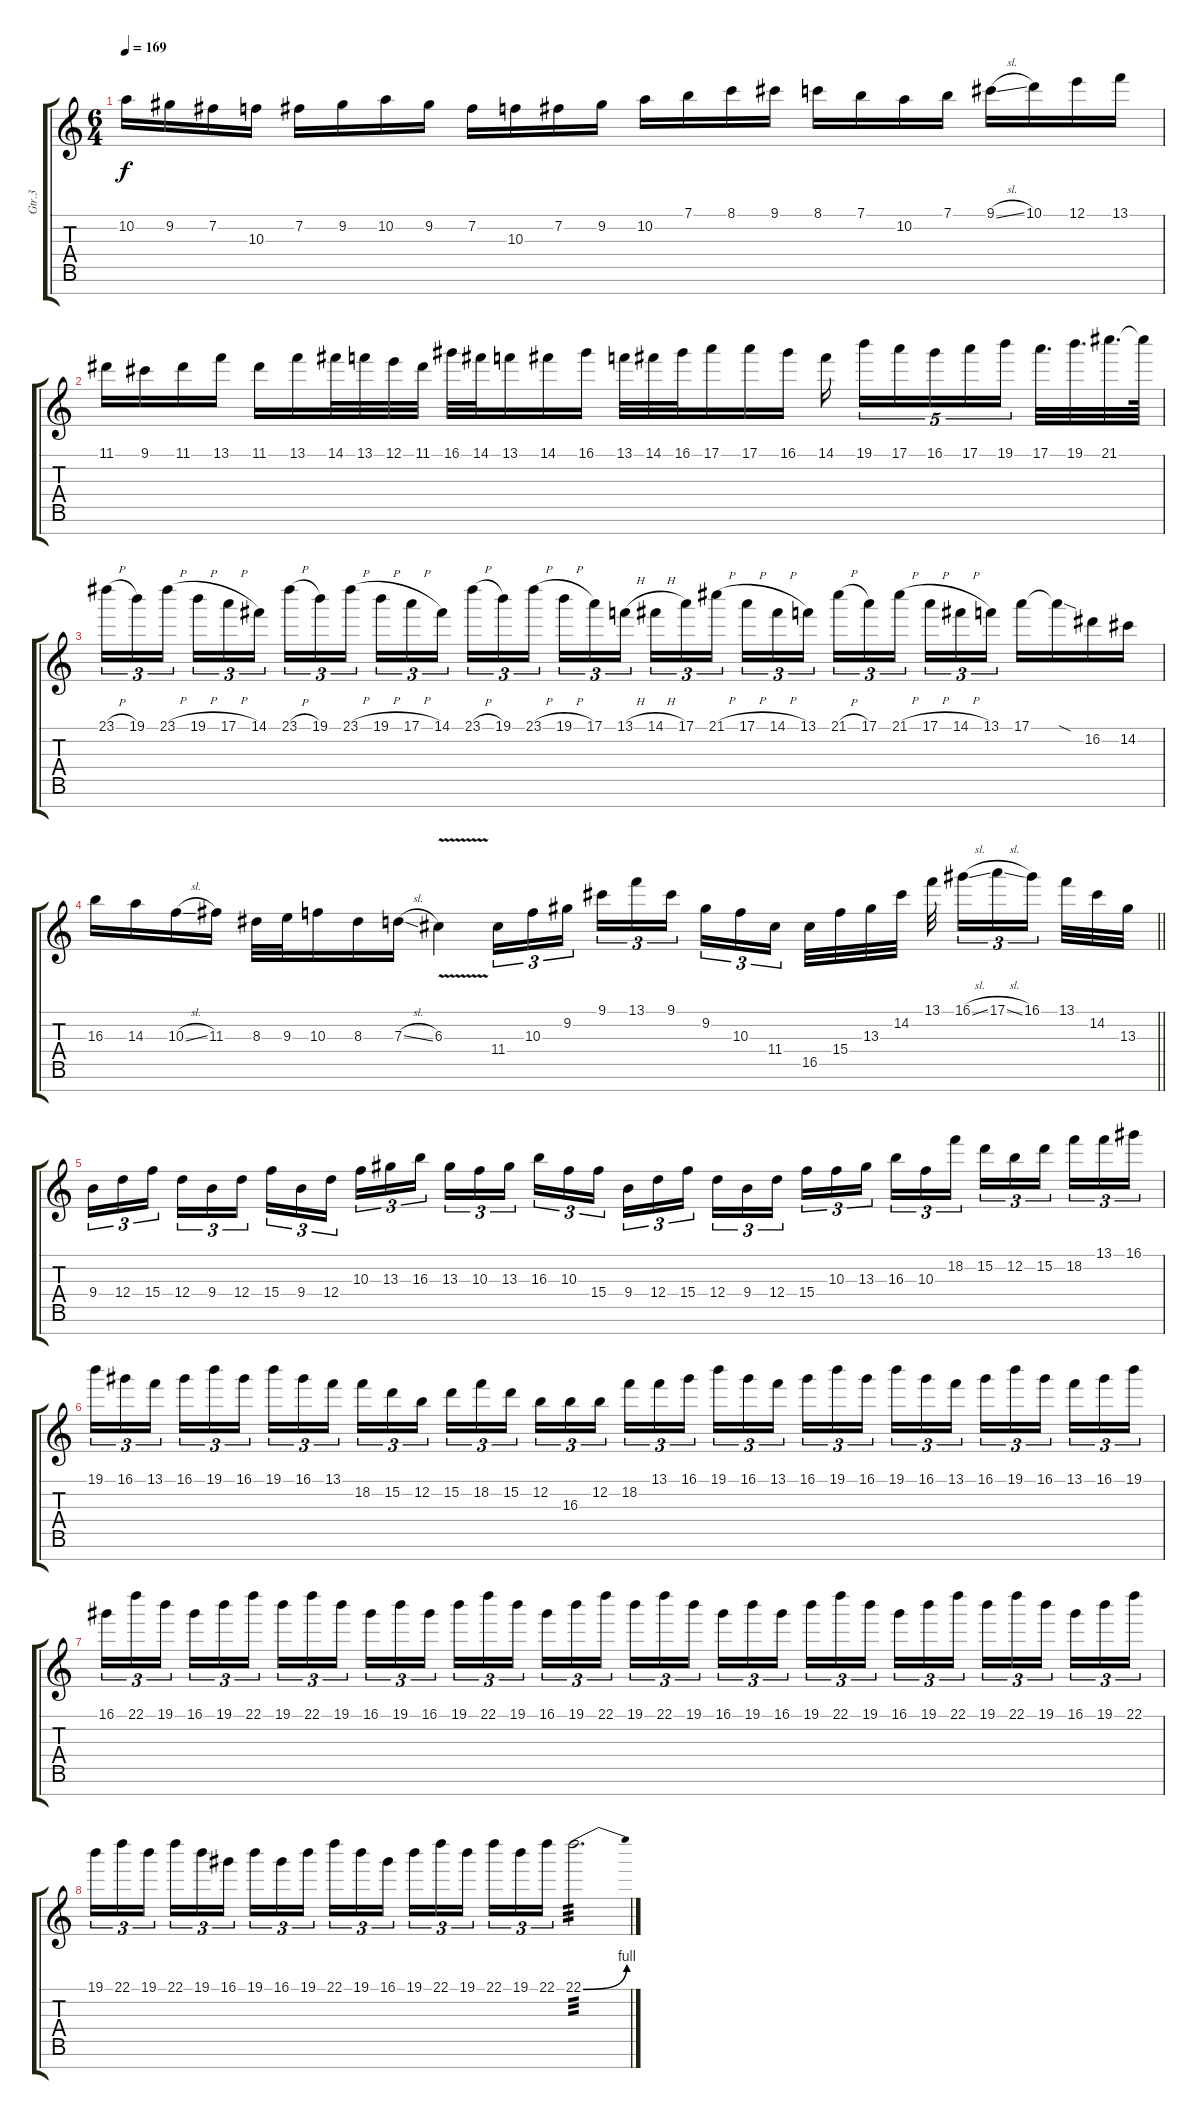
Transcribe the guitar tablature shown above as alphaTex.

\track ("Gtr.3" "Gtr.3") {instrument distortionguitar}
\staff {score tabs}
\tuning (E4 B3 G3 D3 A2 E2 B1) {hide}
\ts (6 4)
\tempo 169
\clef g2
\ks c
10.2.16{dy f} 9.2.16 7.2.16 10.3.16 7.2.16 9.2.16 10.2.16 9.2.16 7.2.16 10.3.16 7.2.16 9.2.16 10.2.16 7.1.16 8.1.16 9.1.16 8.1.16 7.1.16 10.2.16 7.1.16 9.1{sl}.16 10.1.16 12.1.16 13.1.16 |
11.1.16 9.1.16 11.1.16 13.1.16 11.1.16 13.1.16 14.1.32 13.1.32 12.1.32 11.1.32 16.1.32 14.1.32 13.1.16 14.1.16 16.1.16 13.1.32 14.1.32 16.1.32 17.1.16 17.1.16 16.1.16 14.1.16{beam splitsecondary} 19.1.16{tu (5 4)} 17.1.16{tu (5 4)} 16.1.16{tu (5 4)} 17.1.16{tu (5 4)} 19.1.16{tu (5 4) beam splitsecondary} 17.1.32{d} 19.1.32{d} 21.1.32{d} 21.1{t}.64 |
23.1{h}.16{tu (3 2)} 19.1.16{tu (3 2)} 23.1{h}.16{tu (3 2) beam splitsecondary} 19.1{h}.16{tu (3 2)} 17.1{h}.16{tu (3 2)} 14.1.16{tu (3 2) beam splitsecondary} 23.1{h}.16{tu (3 2)} 19.1.16{tu (3 2)} 23.1{h}.16{tu (3 2) beam splitsecondary} 19.1{h}.16{tu (3 2)} 17.1{h}.16{tu (3 2)} 14.1.16{tu (3 2) beam splitsecondary} 23.1{h}.16{tu (3 2)} 19.1.16{tu (3 2)} 23.1{h}.16{tu (3 2) beam splitsecondary} 19.1{h}.16{tu (3 2)} 17.1.16{tu (3 2)} 13.1{h}.16{tu (3 2)} 14.1{h}.16{tu (3 2)} 17.1.16{tu (3 2)} 21.1{h}.16{tu (3 2) beam splitsecondary} 17.1{h}.16{tu (3 2)} 14.1{h}.16{tu (3 2)} 13.1.16{tu (3 2) beam splitsecondary} 21.1{h}.16{tu (3 2)} 17.1.16{tu (3 2)} 21.1{h}.16{tu (3 2) beam splitsecondary} 17.1{h}.16{tu (3 2)} 14.1{h}.16{tu (3 2)} 13.1.16{tu (3 2) beam splitsecondary} 17.1.16 17.1{sod t}.16 16.2.16 14.2.16 |
\barLineRight lightlight
16.3.16 14.3.16 10.3{sl}.16 11.3.16 8.3.32 9.3.32 10.3.16 8.3.16 7.3{sl}.16 6.3{v}.4 11.4.16{tu (3 2)} 10.3.16{tu (3 2)} 9.2.16{tu (3 2) beam splitsecondary} 9.1.16{tu (3 2)} 13.1.16{tu (3 2)} 9.1.16{tu (3 2) beam splitsecondary} 9.2.16{tu (3 2)} 10.3.16{tu (3 2)} 11.4.16{tu (3 2) beam splitsecondary} 16.5.32 15.4.32 13.3.32 14.2.32 13.1.32{beam splitsecondary} 16.1{sl}.16{tu (3 2)} 17.1{sl}.16{tu (3 2)} 16.1.16{tu (3 2) beam splitsecondary} 13.1.32 14.2.32 13.3.32 |
9.4.16{tu (3 2)} 12.4.16{tu (3 2)} 15.4.16{tu (3 2) beam splitsecondary} 12.4.16{tu (3 2)} 9.4.16{tu (3 2)} 12.4.16{tu (3 2) beam splitsecondary} 15.4.16{tu (3 2)} 9.4.16{tu (3 2)} 12.4.16{tu (3 2) beam splitsecondary} 10.3.16{tu (3 2)} 13.3.16{tu (3 2)} 16.3.16{tu (3 2) beam splitsecondary} 13.3.16{tu (3 2)} 10.3.16{tu (3 2)} 13.3.16{tu (3 2) beam splitsecondary} 16.3.16{tu (3 2)} 10.3.16{tu (3 2)} 15.4.16{tu (3 2)} 9.4.16{tu (3 2)} 12.4.16{tu (3 2)} 15.4.16{tu (3 2) beam splitsecondary} 12.4.16{tu (3 2)} 9.4.16{tu (3 2)} 12.4.16{tu (3 2) beam splitsecondary} 15.4.16{tu (3 2)} 10.3.16{tu (3 2)} 13.3.16{tu (3 2) beam splitsecondary} 16.3.16{tu (3 2)} 10.3.16{tu (3 2)} 18.2.16{tu (3 2) beam splitsecondary} 15.2.16{tu (3 2)} 12.2.16{tu (3 2)} 15.2.16{tu (3 2) beam splitsecondary} 18.2.16{tu (3 2)} 13.1.16{tu (3 2)} 16.1.16{tu (3 2)} |
19.1.16{tu (3 2)} 16.1.16{tu (3 2)} 13.1.16{tu (3 2) beam splitsecondary} 16.1.16{tu (3 2)} 19.1.16{tu (3 2)} 16.1.16{tu (3 2) beam splitsecondary} 19.1.16{tu (3 2)} 16.1.16{tu (3 2)} 13.1.16{tu (3 2) beam splitsecondary} 18.2.16{tu (3 2)} 15.2.16{tu (3 2)} 12.2.16{tu (3 2) beam splitsecondary} 15.2.16{tu (3 2)} 18.2.16{tu (3 2)} 15.2.16{tu (3 2) beam splitsecondary} 12.2.16{tu (3 2)} 16.3.16{tu (3 2)} 12.2.16{tu (3 2)} 18.2.16{tu (3 2)} 13.1.16{tu (3 2)} 16.1.16{tu (3 2) beam splitsecondary} 19.1.16{tu (3 2)} 16.1.16{tu (3 2)} 13.1.16{tu (3 2) beam splitsecondary} 16.1.16{tu (3 2)} 19.1.16{tu (3 2)} 16.1.16{tu (3 2) beam splitsecondary} 19.1.16{tu (3 2)} 16.1.16{tu (3 2)} 13.1.16{tu (3 2) beam splitsecondary} 16.1.16{tu (3 2)} 19.1.16{tu (3 2)} 16.1.16{tu (3 2) beam splitsecondary} 13.1.16{tu (3 2)} 16.1.16{tu (3 2)} 19.1.16{tu (3 2)} |
16.1.16{tu (3 2)} 22.1.16{tu (3 2)} 19.1.16{tu (3 2) beam splitsecondary} 16.1.16{tu (3 2)} 19.1.16{tu (3 2)} 22.1.16{tu (3 2) beam splitsecondary} 19.1.16{tu (3 2)} 22.1.16{tu (3 2)} 19.1.16{tu (3 2) beam splitsecondary} 16.1.16{tu (3 2)} 19.1.16{tu (3 2)} 16.1.16{tu (3 2) beam splitsecondary} 19.1.16{tu (3 2)} 22.1.16{tu (3 2)} 19.1.16{tu (3 2) beam splitsecondary} 16.1.16{tu (3 2)} 19.1.16{tu (3 2)} 22.1.16{tu (3 2)} 19.1.16{tu (3 2)} 22.1.16{tu (3 2)} 19.1.16{tu (3 2) beam splitsecondary} 16.1.16{tu (3 2)} 19.1.16{tu (3 2)} 16.1.16{tu (3 2) beam splitsecondary} 19.1.16{tu (3 2)} 22.1.16{tu (3 2)} 19.1.16{tu (3 2) beam splitsecondary} 16.1.16{tu (3 2)} 19.1.16{tu (3 2)} 22.1.16{tu (3 2) beam splitsecondary} 19.1.16{tu (3 2)} 22.1.16{tu (3 2)} 19.1.16{tu (3 2) beam splitsecondary} 16.1.16{tu (3 2)} 19.1.16{tu (3 2)} 22.1.16{tu (3 2)} |
19.1.16{tu (3 2)} 22.1.16{tu (3 2)} 19.1.16{tu (3 2) beam splitsecondary} 22.1.16{tu (3 2)} 19.1.16{tu (3 2)} 16.1.16{tu (3 2) beam splitsecondary} 19.1.16{tu (3 2)} 16.1.16{tu (3 2)} 19.1.16{tu (3 2) beam splitsecondary} 22.1.16{tu (3 2)} 19.1.16{tu (3 2)} 16.1.16{tu (3 2) beam splitsecondary} 19.1.16{tu (3 2)} 22.1.16{tu (3 2)} 19.1.16{tu (3 2) beam splitsecondary} 22.1.16{tu (3 2)} 19.1.16{tu (3 2)} 22.1.16{tu (3 2)} 22.1{be (bend 0 0 60 4)}.2{d tp 3}
